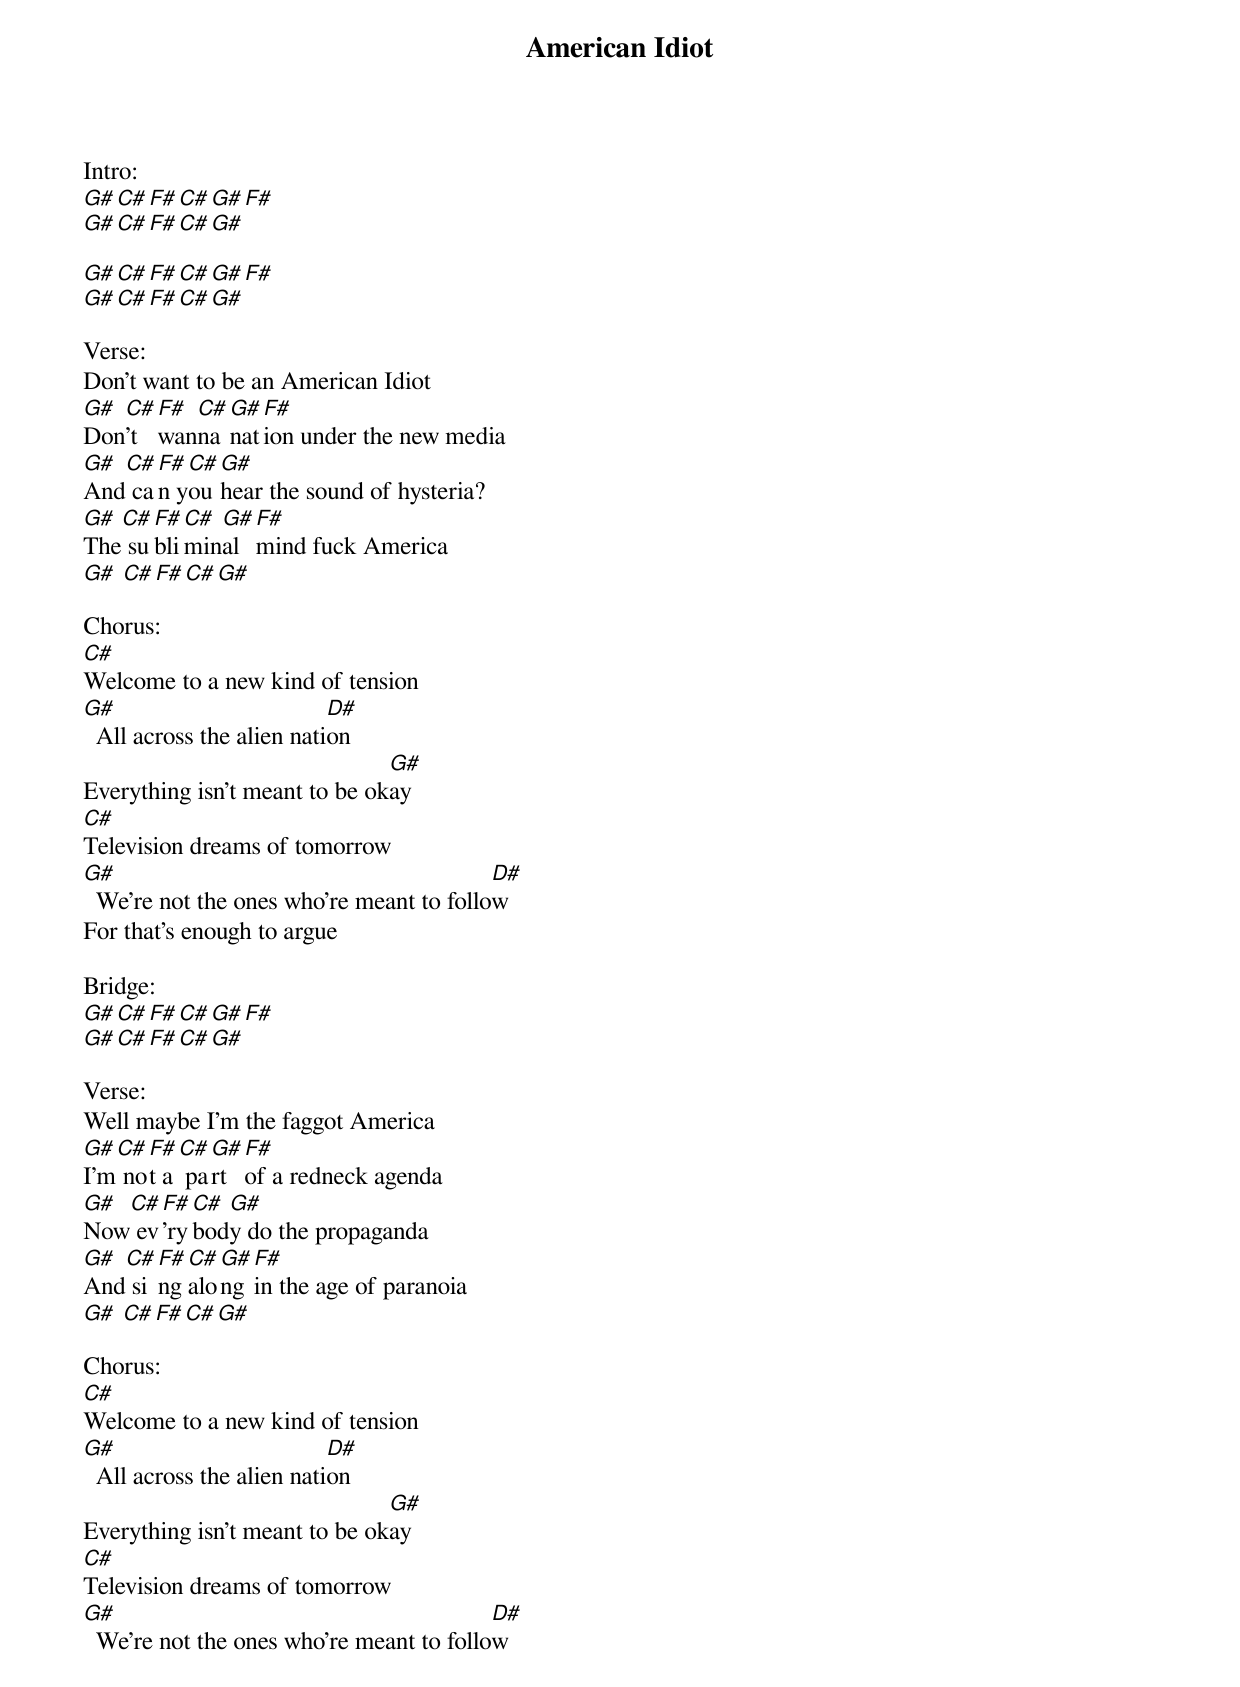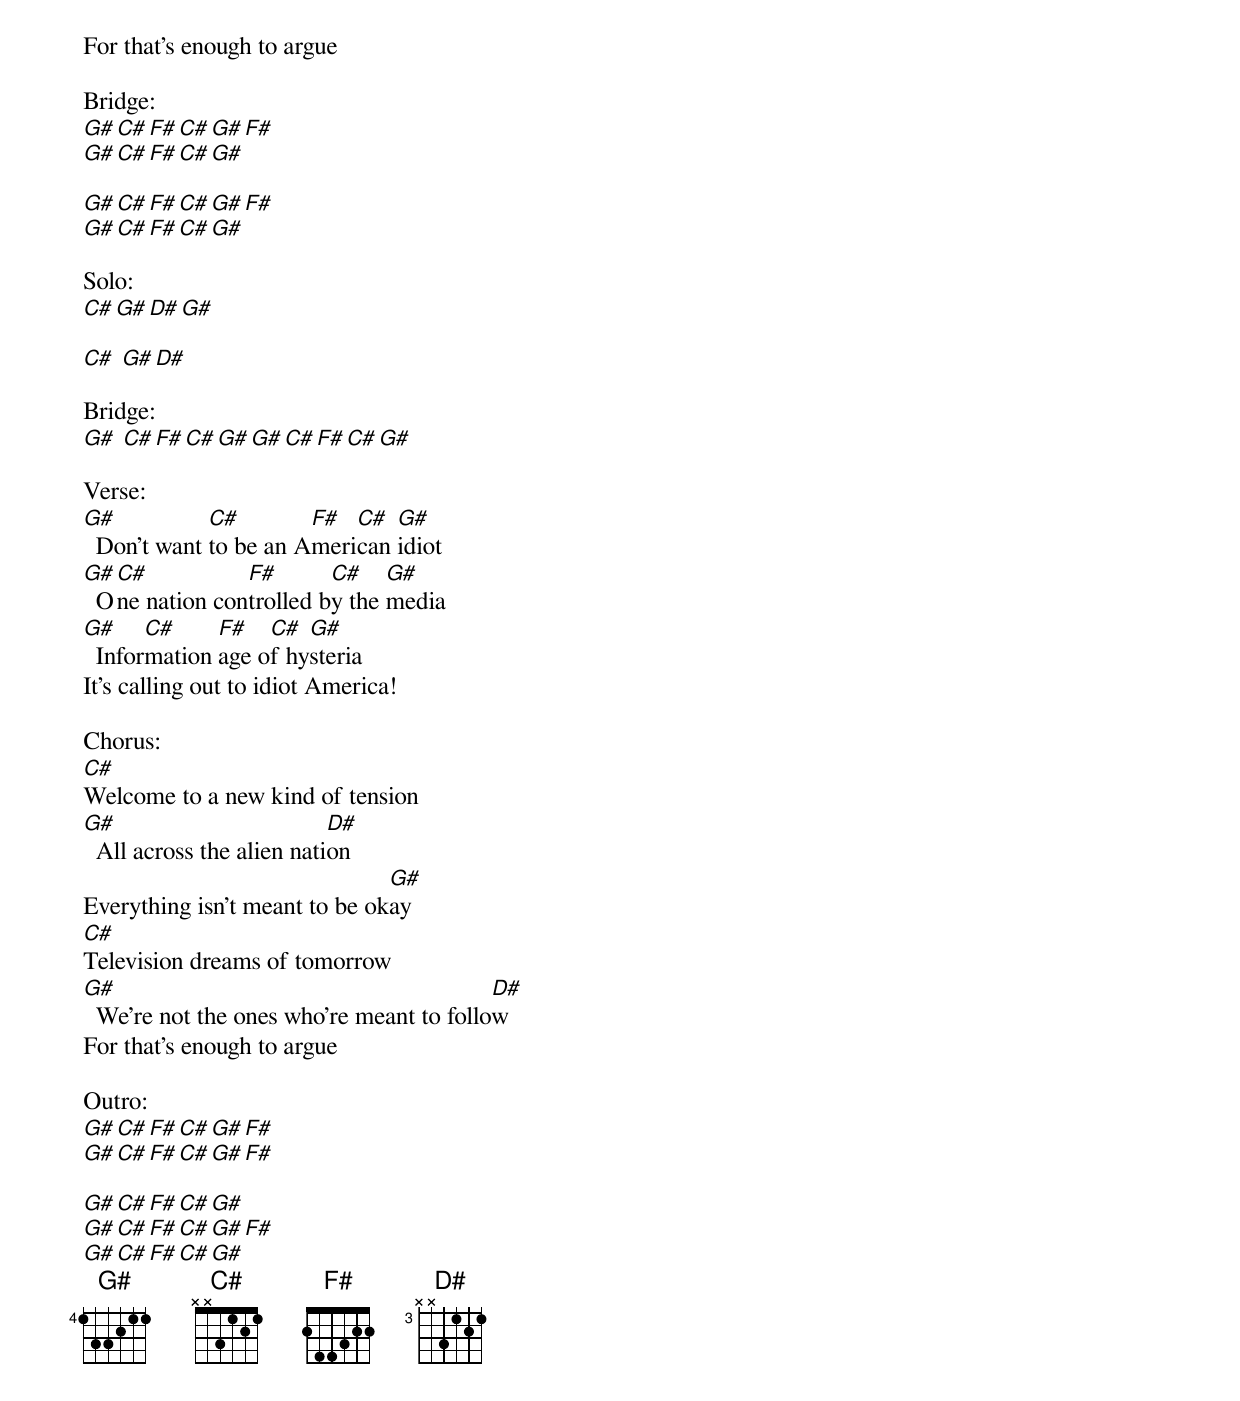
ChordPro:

{title:American Idiot}
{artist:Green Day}
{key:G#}
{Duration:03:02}
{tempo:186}
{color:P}

Intro:
[G#][C#][F#][C#][G#][F#]
[G#][C#][F#][C#][G#]

[G#][C#][F#][C#][G#][F#]
[G#][C#][F#][C#][G#]

Verse:
Don't want to be an American Idiot
[G#]Don[C#]'t [F#]wan[C#]na [G#]nat[F#]ion under the new media
[G#]And[C#] ca[F#]n y[C#]ou [G#]hear the sound of hysteria?
[G#]The[C#] su[F#]bli[C#]min[G#]al [F#]mind fuck America
[G#] [C#][F#][C#][G#]

Chorus:
[C#]Welcome to a new kind of tension
[G#]  All across the alien nati[D#]on
Everything isn't meant to be ok[G#]ay
[C#]Television dreams of tomorrow
[G#]  We're not the ones who're meant to follo[D#]w
For that's enough to argue

Bridge:
[G#][C#][F#][C#][G#][F#]
[G#][C#][F#][C#][G#]

Verse:
Well maybe I'm the faggot America
[G#]I'm[C#] no[F#]t a[C#] pa[G#]rt [F#]of a redneck agenda
[G#]Now[C#] ev[F#]'ry[C#]bod[G#]y do the propaganda
[G#]And[C#] si[F#]ng [C#]alo[G#]ng [F#]in the age of paranoia
[G#] [C#][F#][C#][G#]

Chorus:
[C#]Welcome to a new kind of tension
[G#]  All across the alien nati[D#]on
Everything isn't meant to be ok[G#]ay
[C#]Television dreams of tomorrow
[G#]  We're not the ones who're meant to follo[D#]w
For that's enough to argue

Bridge:
[G#][C#][F#][C#][G#][F#]
[G#][C#][F#][C#][G#]

[G#][C#][F#][C#][G#][F#]
[G#][C#][F#][C#][G#]

Solo:
[C#][G#][D#][G#]

[C#] [G#][D#]

Bridge:
[G#] [C#][F#][C#][G#][G#][C#][F#][C#][G#]

Verse:
[G#]  Don't want [C#]to be an A[F#]meri[C#]can [G#]idiot
[G#]  O[C#]ne nation con[F#]trolled b[C#]y the [G#]media
[G#]  Infor[C#]mation [F#]age o[C#]f hy[G#]steria
It's calling out to idiot America!

Chorus:
[C#]Welcome to a new kind of tension
[G#]  All across the alien nati[D#]on
Everything isn't meant to be ok[G#]ay
[C#]Television dreams of tomorrow
[G#]  We're not the ones who're meant to follo[D#]w
For that's enough to argue

Outro:
[G#][C#][F#][C#][G#][F#]
[G#][C#][F#][C#][G#][F#]

[G#][C#][F#][C#][G#]
[G#][C#][F#][C#][G#][F#]
[G#][C#][F#][C#][G#]
